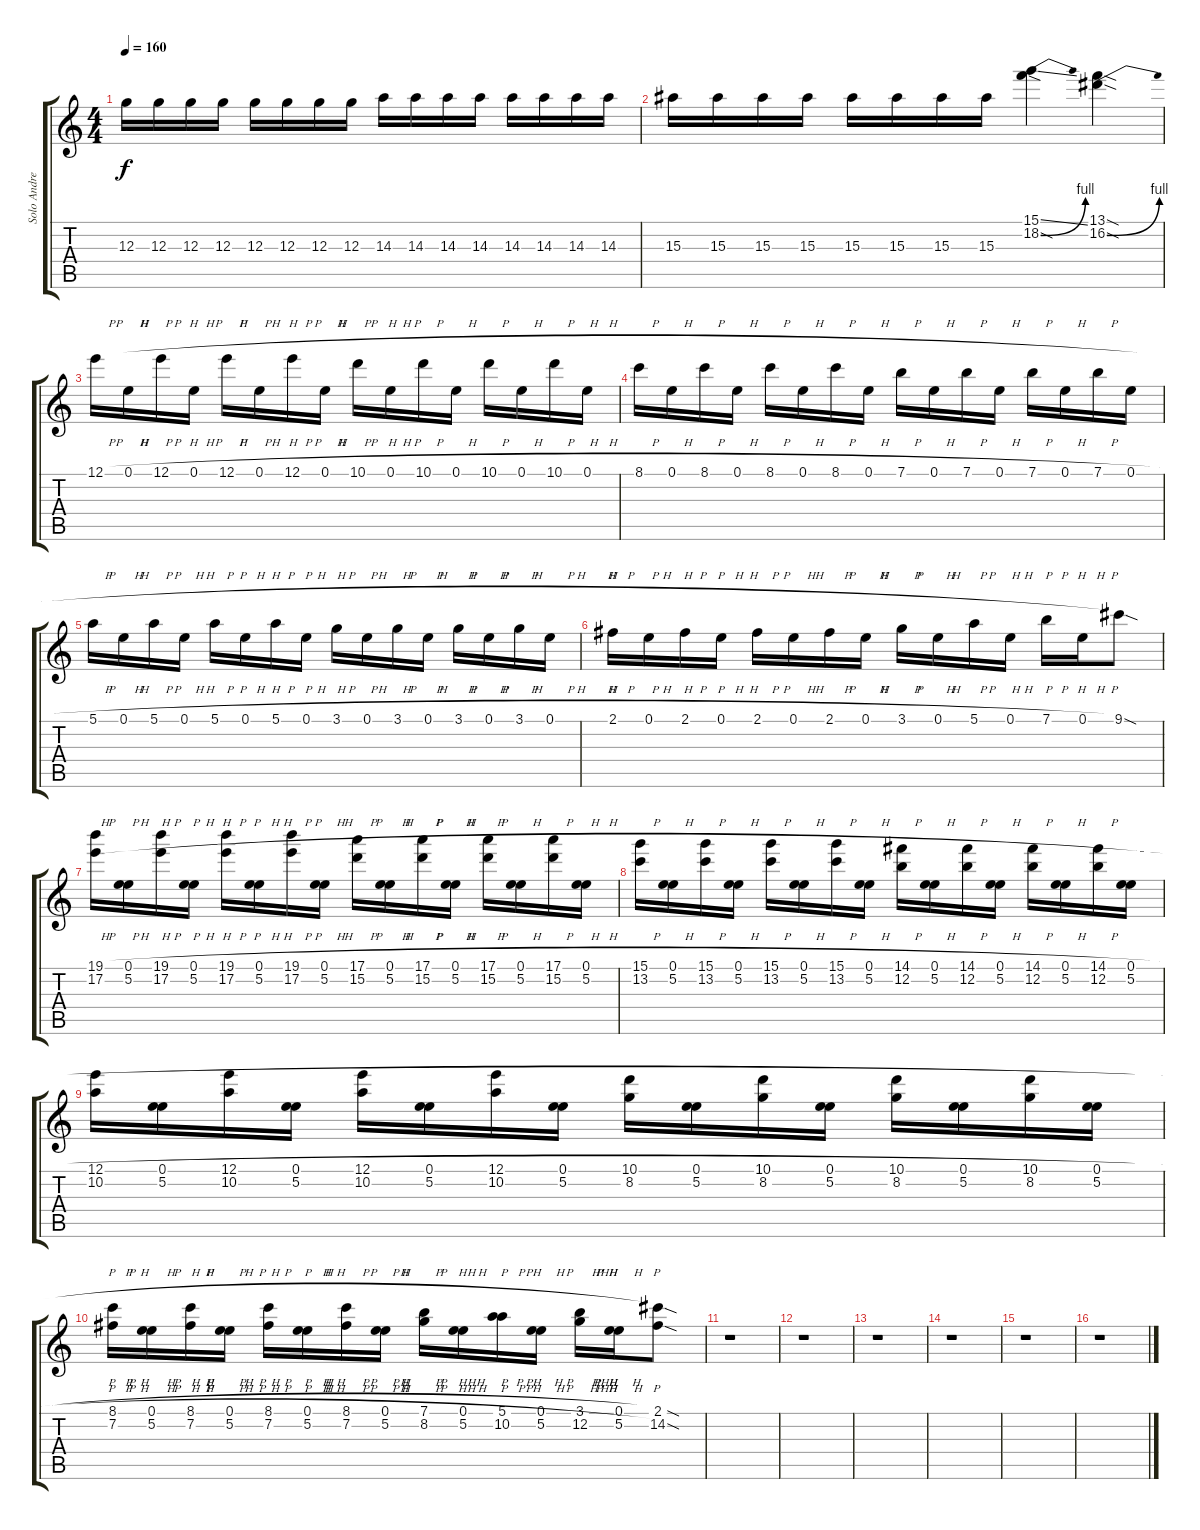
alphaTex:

\track ("Solo Andreas" "Solo Andre") {instrument distortionguitar}
\staff {score tabs}
\tuning (E4 B3 G3 D3 A2 E2) {hide}
\ts (4 4)
\tempo 160
\clef g2
\ks c
12.3.16{dy f} 12.3.16 12.3.16 12.3.16 12.3.16 12.3.16 12.3.16 12.3.16 14.3.16 14.3.16 14.3.16 14.3.16 14.3.16 14.3.16 14.3.16 14.3.16 |
15.3.16 15.3.16 15.3.16 15.3.16 15.3.16 15.3.16 15.3.16 15.3.16 (15.1{ss} 18.2{be (bend 0 0 60 4) sod}).4 (13.1{sod} 16.2{be (bend 0 0 60 4) sod}).4 |
12.1{h}.16 0.1{h}.16 12.1{h}.16 0.1{h}.16 12.1{h}.16 0.1{h}.16 12.1{h}.16 0.1{h}.16 10.1{h}.16 0.1{h}.16 10.1{h}.16 0.1{h}.16 10.1{h}.16 0.1{h}.16 10.1{h}.16 0.1{h}.16 |
8.1{h}.16 0.1{h}.16 8.1{h}.16 0.1{h}.16 8.1{h}.16 0.1{h}.16 8.1{h}.16 0.1{h}.16 7.1{h}.16 0.1{h}.16 7.1{h}.16 0.1{h}.16 7.1{h}.16 0.1{h}.16 7.1{h}.16 0.1{h}.16 |
5.1{h}.16 0.1{h}.16 5.1{h}.16 0.1{h}.16 5.1{h}.16 0.1{h}.16 5.1{h}.16 0.1{h}.16 3.1{h}.16 0.1{h}.16 3.1{h}.16 0.1{h}.16 3.1{h}.16 0.1{h}.16 3.1{h}.16 0.1{h}.16 |
2.1{h}.16 0.1{h}.16 2.1{h}.16 0.1{h}.16 2.1{h}.16 0.1{h}.16 2.1{h}.16 0.1{h}.16 3.1{h}.16 0.1{h}.16 5.1{h}.16 0.1{h}.16 7.1{h}.16 0.1{h}.16 9.1{sod}.8 |
(19.1{h} 17.2{h}).16 (0.1{h} 5.2{h}).16 (19.1{h} 17.2{h}).16 (0.1{h} 5.2{h}).16 (19.1{h} 17.2{h}).16 (0.1{h} 5.2{h}).16 (19.1{h} 17.2{h}).16 (0.1{h} 5.2{h}).16 (17.1{h} 15.2{h}).16 (0.1{h} 5.2{h}).16 (17.1{h} 15.2{h}).16 (0.1{h} 5.2{h}).16 (17.1{h} 15.2{h}).16 (0.1{h} 5.2{h}).16 (17.1{h} 15.2{h}).16 (0.1{h} 5.2{h}).16 |
(15.1{h} 13.2{h}).16 (0.1{h} 5.2{h}).16 (15.1{h} 13.2{h}).16 (0.1{h} 5.2{h}).16 (15.1{h} 13.2{h}).16 (0.1{h} 5.2{h}).16 (15.1{h} 13.2{h}).16 (0.1{h} 5.2{h}).16 (14.1{h} 12.2{h}).16 (0.1{h} 5.2{h}).16 (14.1{h} 12.2{h}).16 (0.1{h} 5.2{h}).16 (14.1{h} 12.2{h}).16 (0.1{h} 5.2{h}).16 (14.1{h} 12.2{h}).16 (0.1{h} 5.2{h}).16 |
(12.1{h} 10.2{h}).16 (0.1{h} 5.2{h}).16 (12.1{h} 10.2{h}).16 (0.1{h} 5.2{h}).16 (12.1{h} 10.2{h}).16 (0.1{h} 5.2{h}).16 (12.1{h} 10.2{h}).16 (0.1{h} 5.2{h}).16 (10.1{h} 8.2{h}).16 (0.1{h} 5.2{h}).16 (10.1{h} 8.2{h}).16 (0.1{h} 5.2{h}).16 (10.1{h} 8.2{h}).16 (0.1{h} 5.2{h}).16 (10.1{h} 8.2{h}).16 (0.1{h} 5.2{h}).16 |
(8.1{h} 7.2{h}).16 (0.1{h} 5.2{h}).16 (8.1{h} 7.2{h}).16 (0.1{h} 5.2{h}).16 (8.1{h} 7.2{h}).16 (0.1{h} 5.2{h}).16 (8.1{h} 7.2{h}).16 (0.1{h} 5.2{h}).16 (7.1{h} 8.2{h}).16 (0.1{h} 5.2{h}).16 (5.1{h} 10.2{h}).16 (0.1{h} 5.2{h}).16 (3.1{h} 12.2{h}).16 (0.1{h} 5.2{h}).16 (2.1{sod} 14.2{sod}).8 |
r.1 |
r.1 |
r.1 |
r.1 |
r.1 |
r.1
